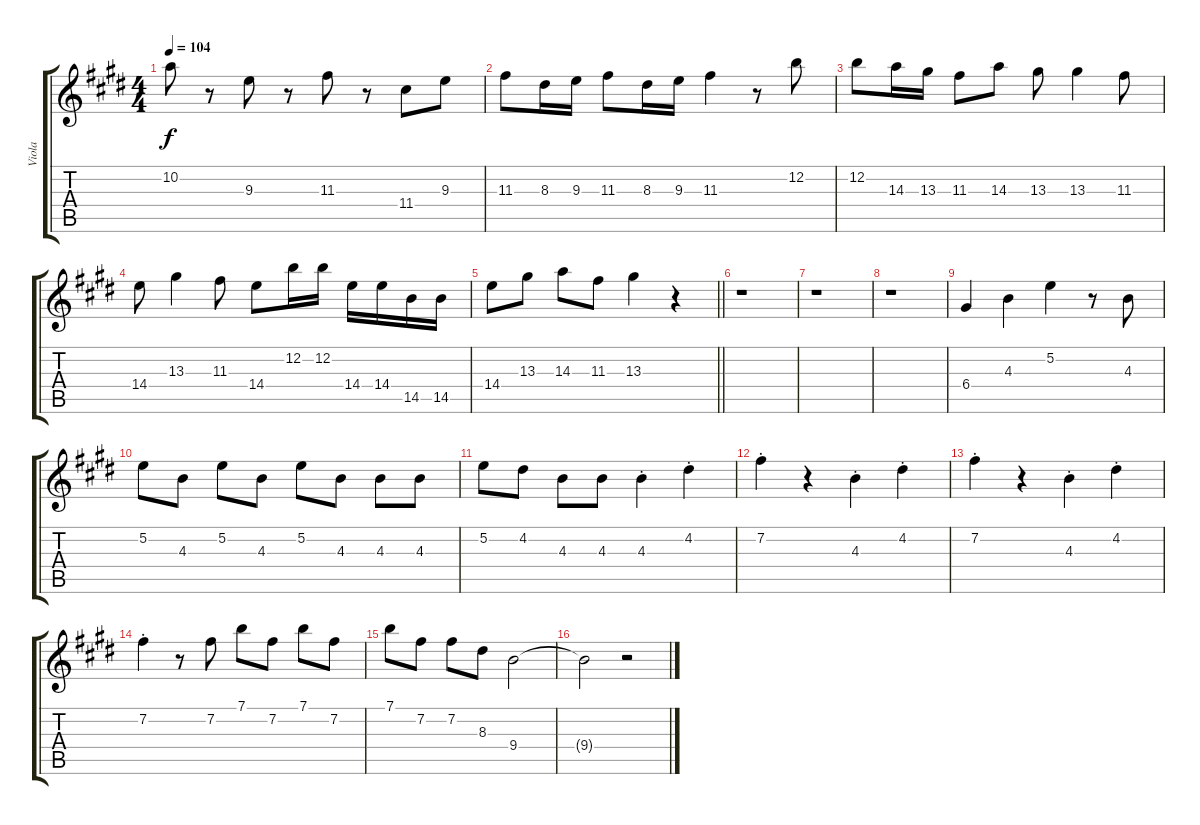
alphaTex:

\track ("Viola" "Viola") {instrument overdrivenguitar}
\staff {score tabs}
\tuning (E4 B3 G3 D3 A2 E2) {hide}
\ts (4 4)
\tempo 104
\clef g2
\ks e
10.2.8{dy f} r.8 9.3.8 r.8 11.3.8 r.8 11.4.8 9.3.8 |
11.3.8 8.3.16 9.3.16 11.3.8 8.3.16 9.3.16 11.3.4 r.8 12.2.8 |
12.2.8 14.3.16 13.3.16 11.3.8 14.3.8 13.3.8 13.3.4 11.3.8 |
14.4.8 13.3.4 11.3.8 14.4.8 12.2.16 12.2.16 14.4.16 14.4.16 14.5.16 14.5.16 |
\barLineRight lightlight
14.4.8 13.3.8 14.3.8 11.3.8 13.3.4 r.4 |
r.1 |
r.1 |
r.1 |
6.4.4 4.3.4 5.2.4 r.8 4.3.8 |
5.2.8 4.3.8 5.2.8 4.3.8 5.2.8 4.3.8 4.3.8 4.3.8 |
5.2.8 4.2.8 4.3.8 4.3.8 4.3{st}.4 4.2{st}.4 |
7.2{st}.4 r.4 4.3{st}.4 4.2{st}.4 |
7.2{st}.4 r.4 4.3{st}.4 4.2{st}.4 |
7.2{st}.4 r.8 7.2.8 7.1.8 7.2.8 7.1.8 7.2.8 |
7.1.8 7.2.8 7.2.8 8.3.8 9.4.2 |
9.4{t}.2 r.2
